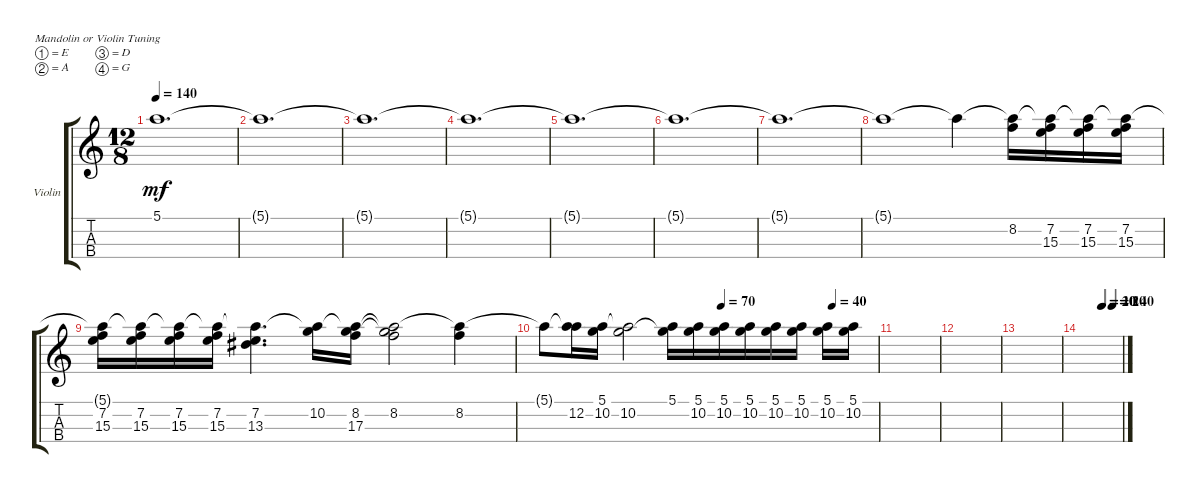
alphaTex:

\bracketExtendMode groupsimilarinstruments
\firstSystemTrackNameOrientation horizontal
\otherSystemsTrackNameOrientation horizontal
\track ("" "Violin") {mute instrument violin}
\staff {score tabs}
\tuning (E5 A4 D4 G3)
\ts (12 8)
\tempo 140
\clef g2
\ks c
5.1{t}.1{d dy mf} |
5.1{t}.1{d} |
5.1{t}.1{d} |
5.1{t}.1{d} |
5.1{t}.1{d} |
5.1{t}.1{d} |
5.1{t}.1{d} |
5.1{t}.1 5.1{t}.4 (5.1{t} 8.2).16 (5.1{t} 7.2 15.3).16 (5.1{t} 7.2 15.3).16 (5.1{t} 7.2 15.3).16 |
(5.1{t} 7.2 15.3).16 (5.1{t} 7.2 15.3).16 (5.1{t} 7.2 15.3).16 (5.1{t} 7.2 15.3).16 (5.1{t} 7.2 13.3).4{d} (5.1{t} 10.2).16 (5.1{t} 8.2 17.3).16 (5.1{t} 17.3{t} 8.2).2 (5.1{t} 8.2).4 |
\tempo (70 0.532986)
\tempo (40 0.865451)
5.1{t}.8 (5.1{t} 12.2).16 (10.2 5.1).16 (5.1{t} 10.2).2 (10.2{t} 5.1).16 (10.2 5.1).16 (10.2 5.1).16 (10.2 5.1).16 (10.2 5.1).16 (10.2 5.1).16 (10.2 5.1).16 (10.2 5.1).16 |
|
|
|
\tempo (20 0.510417)
\tempo (10 0.53125)
\tempo (20 0.761285)
\tempo (140 0.783854)
